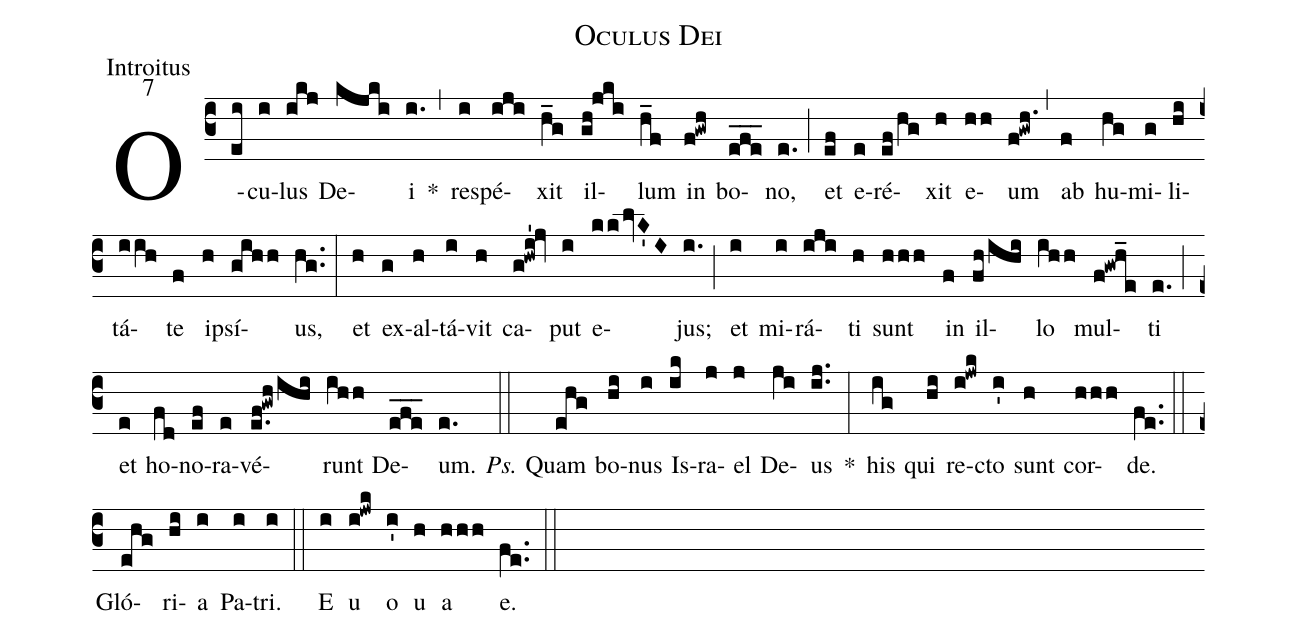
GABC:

name:Oculus Dei;
office-part:Introitus;
mode:7;
%%
(c3) O(ei)cu(i)lus(ikj) De(kjki)i(i.) *(,) re(i)spé(iji)xit(h_g) il(gh!jki)lum(h_f) in(f!gwh) bo(efe___)no,(e.) (;) et(ef) e(e)ré(ef/hg)xit(h) e(hh)um(f!gwh.) (,) ab(f) hu(hg)mi(g)li(hi)tá(iih)te(f) i(h)psí(gihh)us,(hg..) (:) et(h) ex(g)al(h)tá(i)vit(h) ca(g!hwi'!jv)put(i) e(kklvK'I)jus;(i.) (;) et(i) mi(i)rá(iji)ti(h) sunt(hhh) in(f) il(fh/ihi)lo(ihh) mul(f!gwh_e)ti(e.) (;) et(e) ho(fd)no(ef)ra(e)vé(e.f!gwh/ihi)runt(ihh) De(efe___)um.(e.) (::) <i>Ps.</i> Quam(ehg) bo(hi)nus(i) Is(ik)ra(j)el(j) De(ji)us(ij..) *(:) his(ig) qui(hi) re(i!jwk)cto(i') sunt(h) cor(hhh)de.(fe..) (::) Gló(ehg)ri(hi)a(i) Pa(i)tri.(i) (::) <eu>E(i) u(i!jwk) o(i') u(h) a(hhh) e.</eu>(fe..) (::)
